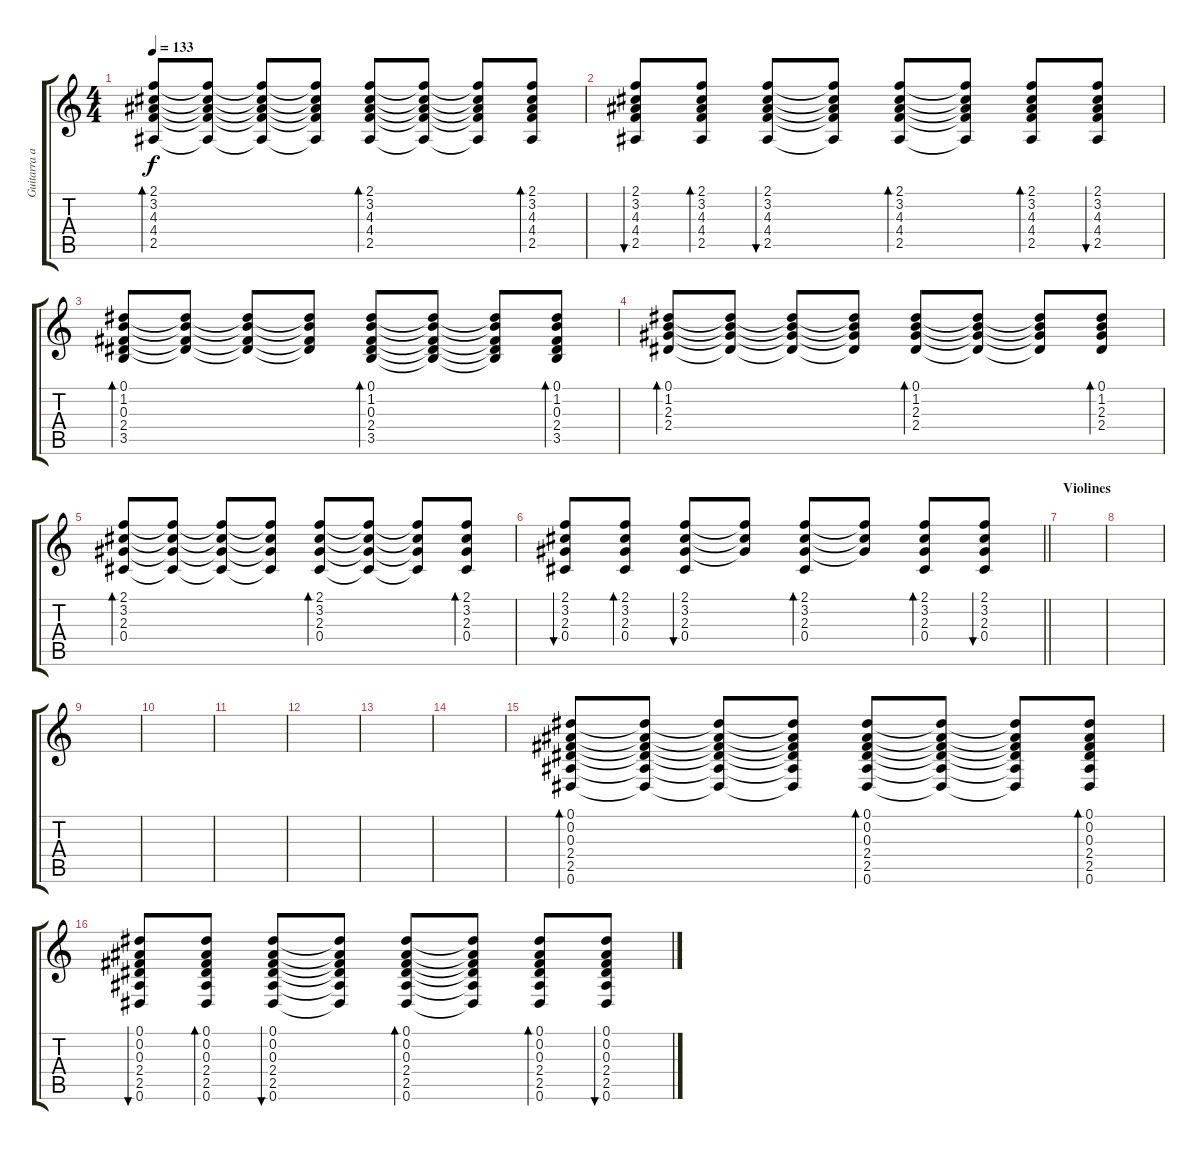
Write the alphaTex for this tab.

\track ("Guitarra acustica" "Guitarra a") {instrument acousticguitarsteel}
\staff {score tabs}
\tuning (Eb4 Bb3 Gb3 Db3 Ab2 Eb2) {hide}
\ts (4 4)
\tempo 133
\clef g2
\ks c
(2.1 3.2 4.3 4.4 2.5).8{bd 60 dy f} (2.1{t} 3.2{t} 4.3{t} 4.4{t} 2.5{t}).8 (2.1{t} 3.2{t} 4.3{t} 4.4{t} 2.5{t}).8 (2.1{t} 3.2{t} 4.3{t} 4.4{t} 2.5{t}).8 (2.1 3.2 4.3 4.4 2.5).8{bd 60} (2.1{t} 3.2{t} 4.3{t} 4.4{t} 2.5{t}).8 (2.1{t} 3.2{t} 4.3{t} 4.4{t} 2.5{t}).8 (2.1 3.2 4.3 4.4 2.5).8{bd 60} |
(2.1 3.2 4.3 4.4 2.5).8{bu 60} (2.1 3.2 4.3 4.4 2.5).8{bd 60} (2.1 3.2 4.3 4.4 2.5).8{bu 60} (2.1{t} 3.2{t} 4.3{t} 4.4{t} 2.5{t}).8 (2.1 3.2 4.3 4.4 2.5).8{bd 60} (2.1{t} 3.2{t} 4.3{t} 4.4{t} 2.5{t}).8 (2.1 3.2 4.3 4.4 2.5).8{bd 60} (2.1 3.2 4.3 4.4 2.5).8{bu 60} |
(0.1 1.2 0.3 2.4 3.5).8{bd 60} (0.1{t} 1.2{t} 0.3{t} 2.4{t}).8 (0.1{t} 1.2{t} 0.3{t} 2.4{t}).8 (0.1{t} 1.2{t} 0.3{t} 2.4{t}).8 (0.1 1.2 0.3 2.4 3.5).8{bd 60} (0.1{t} 1.2{t} 0.3{t} 2.4{t} 3.5{t}).8 (0.1{t} 1.2{t} 0.3{t} 2.4{t} 3.5{t}).8 (0.1 1.2 0.3 2.4 3.5).8{bd 60} |
(0.1 1.2 2.3 2.4).8{bd 60} (0.1{t} 1.2{t} 2.3{t} 2.4{t}).8 (0.1{t} 1.2{t} 2.3{t} 2.4{t}).8 (0.1{t} 1.2{t} 2.3{t} 2.4{t}).8 (0.1 1.2 2.3 2.4).8{bd 60} (0.1{t} 1.2{t} 2.3{t} 2.4{t}).8 (0.1{t} 1.2{t} 2.3{t} 2.4{t}).8 (0.1 1.2 2.3 2.4).8{bd 60} |
(2.1 3.2 2.3 0.4).8{bd 60} (2.1{t} 3.2{t} 2.3{t} 0.4{t}).8 (2.1{t} 3.2{t} 2.3{t} 0.4{t}).8 (2.1{t} 3.2{t} 2.3{t} 0.4{t}).8 (2.1 3.2 2.3 0.4).8{bd 60} (2.1{t} 3.2{t} 2.3{t} 0.4{t}).8 (2.1{t} 3.2{t} 2.3{t} 0.4{t}).8 (2.1 3.2 2.3 0.4).8{bd 60} |
\barLineRight lightlight
(2.1 3.2 2.3 0.4).8{bu 60} (2.1 3.2 2.3 0.4).8{bd 60} (2.1 3.2 2.3 0.4).8{bu 60} (2.1{t} 3.2{t} 2.3{t}).8 (2.1 3.2 2.3 0.4).8{bd 60} (2.1{t} 3.2{t} 2.3{t}).8 (2.1 3.2 2.3 0.4).8{bd 60} (2.1 3.2 2.3 0.4).8{bu 60} |
\section ("" "Violines")
|
|
|
|
|
|
|
|
(0.1 0.2 0.3 2.4 2.5 0.6).8{bd 60} (0.1{t} 0.2{t} 0.3{t} 2.4{t} 2.5{t} 0.6{t}).8 (0.1{t} 0.2{t} 0.3{t} 2.4{t} 2.5{t} 0.6{t}).8 (0.1{t} 0.2{t} 0.3{t} 2.4{t} 2.5{t} 0.6{t}).8 (0.1 0.2 0.3 2.4 2.5 0.6).8{bd 60} (0.1{t} 0.2{t} 0.3{t} 2.4{t} 2.5{t} 0.6{t}).8 (0.1{t} 0.2{t} 0.3{t} 2.4{t} 2.5{t} 0.6{t}).8 (0.1 0.2 0.3 2.4 2.5 0.6).8{bd 60} |
(0.1 0.2 0.3 2.4 2.5 0.6).8{bu 60} (0.1 0.2 0.3 2.4 2.5 0.6).8{bd 60} (0.1 0.2 0.3 2.4 2.5 0.6).8{bu 60} (0.1{t} 0.2{t} 0.3{t} 2.4{t} 2.5{t} 0.6{t}).8 (0.1 0.2 0.3 2.4 2.5 0.6).8{bd 60} (0.1{t} 0.2{t} 0.3{t} 2.4{t} 2.5{t} 0.6{t}).8 (0.1 0.2 0.3 2.4 2.5 0.6).8{bd 60} (0.1 0.2 0.3 2.4 2.5 0.6).8{bu 60}
